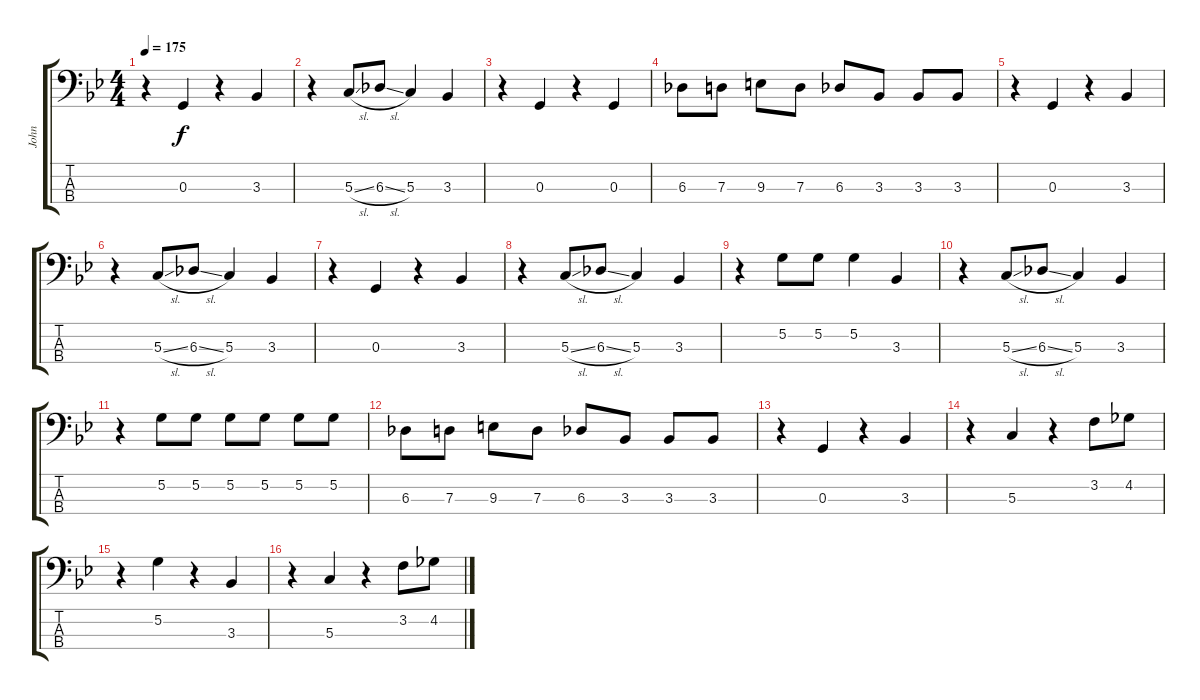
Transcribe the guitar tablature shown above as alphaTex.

\track ("John" "John") {instrument electricbassfinger}
\staff {score tabs}
\tuning (G2 D2 G1 D1) {hide}
\ts (4 4)
\tempo 175
\clef f4
\ks gminor
r.4{dy f} 0.3.4 r.4 3.3.4 |
r.4 5.3{sl}.8 6.3{sl}.8 5.3.4 3.3.4 |
r.4 0.3.4 r.4 0.3.4 |
6.3.8 7.3.8 9.3.8 7.3.8 6.3.8 3.3.8 3.3.8 3.3.8 |
r.4 0.3.4 r.4 3.3.4 |
r.4 5.3{sl}.8 6.3{sl}.8 5.3.4 3.3.4 |
r.4 0.3.4 r.4 3.3.4 |
r.4 5.3{sl}.8 6.3{sl}.8 5.3.4 3.3.4 |
r.4 5.2.8 5.2.8 5.2.4 3.3.4 |
r.4 5.3{sl}.8 6.3{sl}.8 5.3.4 3.3.4 |
r.4 5.2.8 5.2.8 5.2.8 5.2.8 5.2.8 5.2.8 |
6.3.8 7.3.8 9.3.8 7.3.8 6.3.8 3.3.8 3.3.8 3.3.8 |
r.4 0.3.4 r.4 3.3.4 |
r.4 5.3.4 r.4 3.2.8 4.2.8 |
r.4 5.2.4 r.4 3.3.4 |
r.4 5.3.4 r.4 3.2.8 4.2.8
